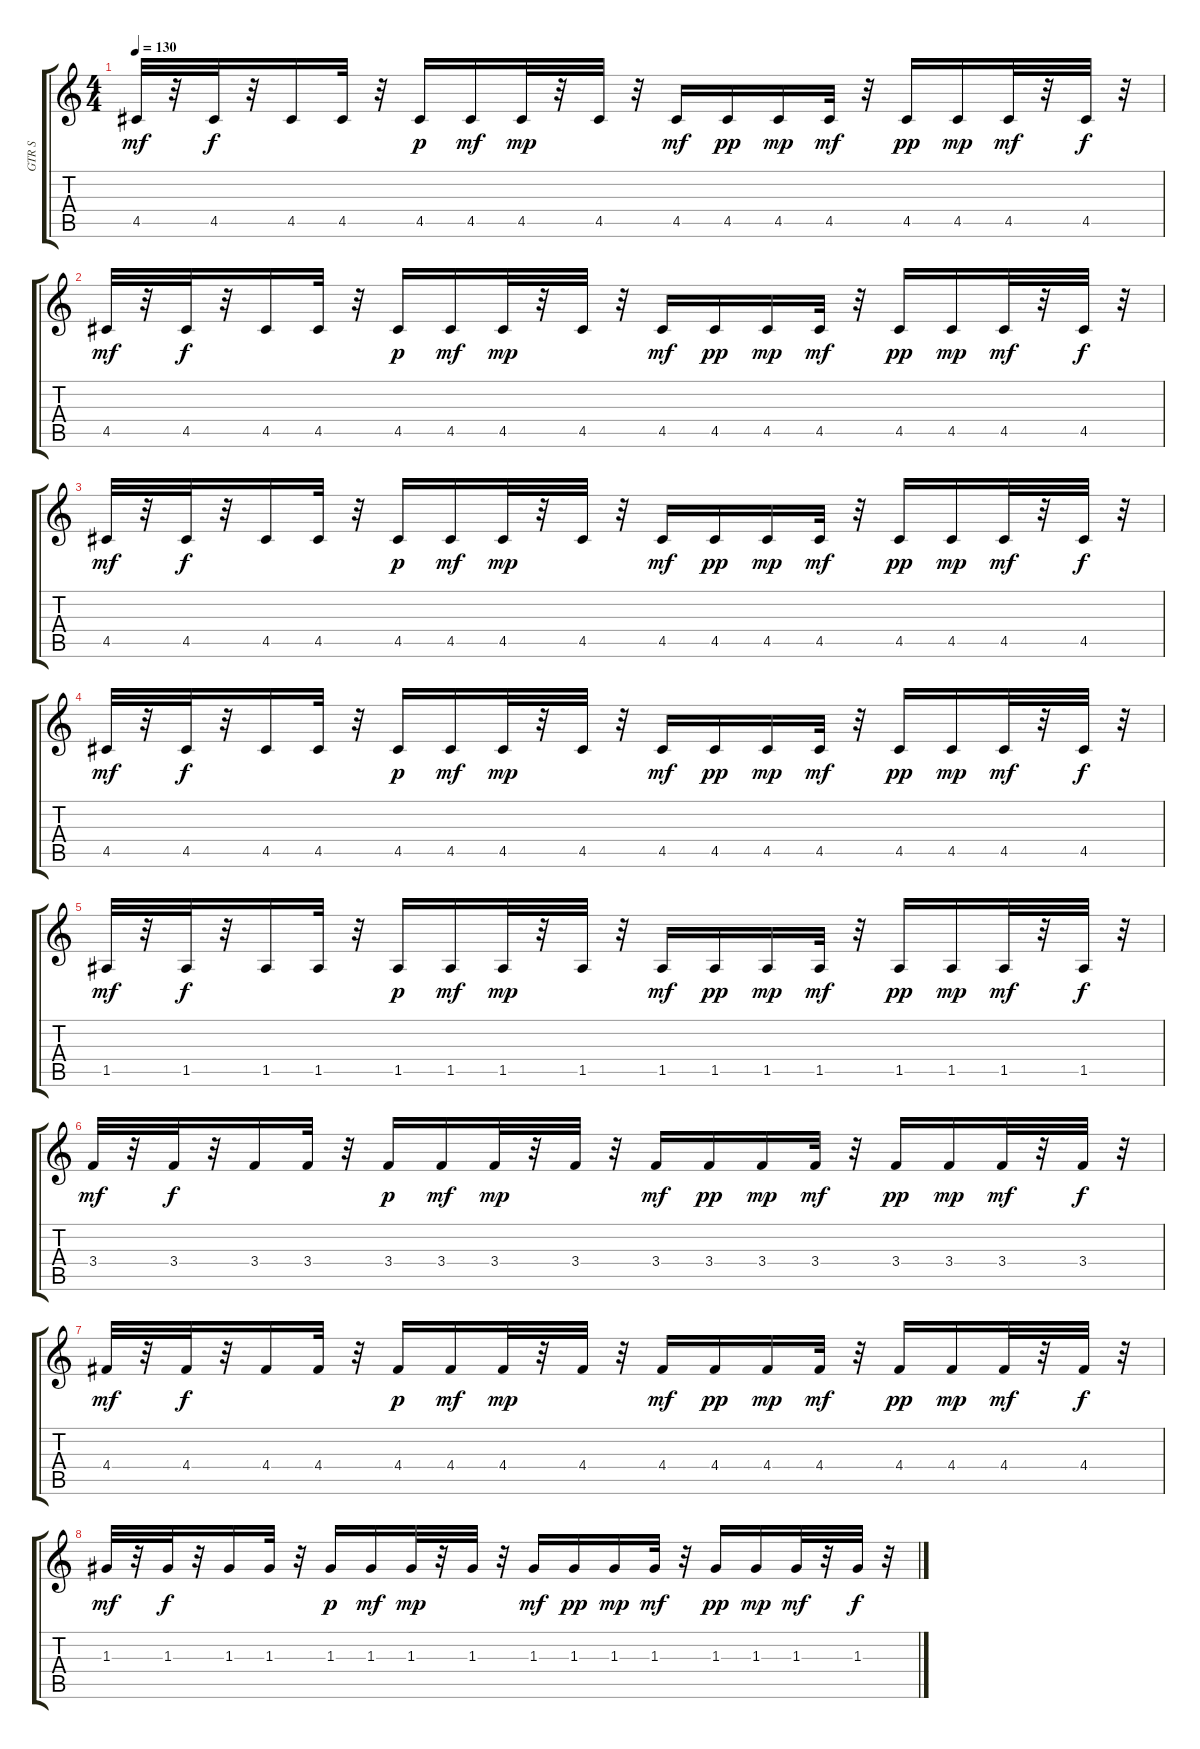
\track ("GTR S" "GTR S") {instrument distortionguitar}
\staff {score tabs}
\tuning (E4 B3 G3 D3 A2 E2) {hide}
\ts (4 4)
\tempo 130
\clef g2
\ks c
4.5.32{dy mf} r.32 4.5.32{dy f} r.32 4.5.16 4.5.32 r.32 4.5.16{dy p} 4.5.16{dy mf} 4.5.32{dy mp} r.32 4.5.32 r.32 4.5.16{dy mf} 4.5.16{dy pp} 4.5.16{dy mp} 4.5.32{dy mf} r.32 4.5.16{dy pp} 4.5.16{dy mp} 4.5.32{dy mf} r.32 4.5.32{dy f} r.32 |
4.5.32{dy mf} r.32 4.5.32{dy f} r.32 4.5.16 4.5.32 r.32 4.5.16{dy p} 4.5.16{dy mf} 4.5.32{dy mp} r.32 4.5.32 r.32 4.5.16{dy mf} 4.5.16{dy pp} 4.5.16{dy mp} 4.5.32{dy mf} r.32 4.5.16{dy pp} 4.5.16{dy mp} 4.5.32{dy mf} r.32 4.5.32{dy f} r.32 |
4.5.32{dy mf} r.32 4.5.32{dy f} r.32 4.5.16 4.5.32 r.32 4.5.16{dy p} 4.5.16{dy mf} 4.5.32{dy mp} r.32 4.5.32 r.32 4.5.16{dy mf} 4.5.16{dy pp} 4.5.16{dy mp} 4.5.32{dy mf} r.32 4.5.16{dy pp} 4.5.16{dy mp} 4.5.32{dy mf} r.32 4.5.32{dy f} r.32 |
4.5.32{dy mf} r.32 4.5.32{dy f} r.32 4.5.16 4.5.32 r.32 4.5.16{dy p} 4.5.16{dy mf} 4.5.32{dy mp} r.32 4.5.32 r.32 4.5.16{dy mf} 4.5.16{dy pp} 4.5.16{dy mp} 4.5.32{dy mf} r.32 4.5.16{dy pp} 4.5.16{dy mp} 4.5.32{dy mf} r.32 4.5.32{dy f} r.32 |
1.5.32{dy mf} r.32 1.5.32{dy f} r.32 1.5.16 1.5.32 r.32 1.5.16{dy p} 1.5.16{dy mf} 1.5.32{dy mp} r.32 1.5.32 r.32 1.5.16{dy mf} 1.5.16{dy pp} 1.5.16{dy mp} 1.5.32{dy mf} r.32 1.5.16{dy pp} 1.5.16{dy mp} 1.5.32{dy mf} r.32 1.5.32{dy f} r.32 |
3.4.32{dy mf} r.32 3.4.32{dy f} r.32 3.4.16 3.4.32 r.32 3.4.16{dy p} 3.4.16{dy mf} 3.4.32{dy mp} r.32 3.4.32 r.32 3.4.16{dy mf} 3.4.16{dy pp} 3.4.16{dy mp} 3.4.32{dy mf} r.32 3.4.16{dy pp} 3.4.16{dy mp} 3.4.32{dy mf} r.32 3.4.32{dy f} r.32 |
4.4.32{dy mf} r.32 4.4.32{dy f} r.32 4.4.16 4.4.32 r.32 4.4.16{dy p} 4.4.16{dy mf} 4.4.32{dy mp} r.32 4.4.32 r.32 4.4.16{dy mf} 4.4.16{dy pp} 4.4.16{dy mp} 4.4.32{dy mf} r.32 4.4.16{dy pp} 4.4.16{dy mp} 4.4.32{dy mf} r.32 4.4.32{dy f} r.32 |
1.3.32{dy mf} r.32 1.3.32{dy f} r.32 1.3.16 1.3.32 r.32 1.3.16{dy p} 1.3.16{dy mf} 1.3.32{dy mp} r.32 1.3.32 r.32 1.3.16{dy mf} 1.3.16{dy pp} 1.3.16{dy mp} 1.3.32{dy mf} r.32 1.3.16{dy pp} 1.3.16{dy mp} 1.3.32{dy mf} r.32 1.3.32{dy f} r.32
